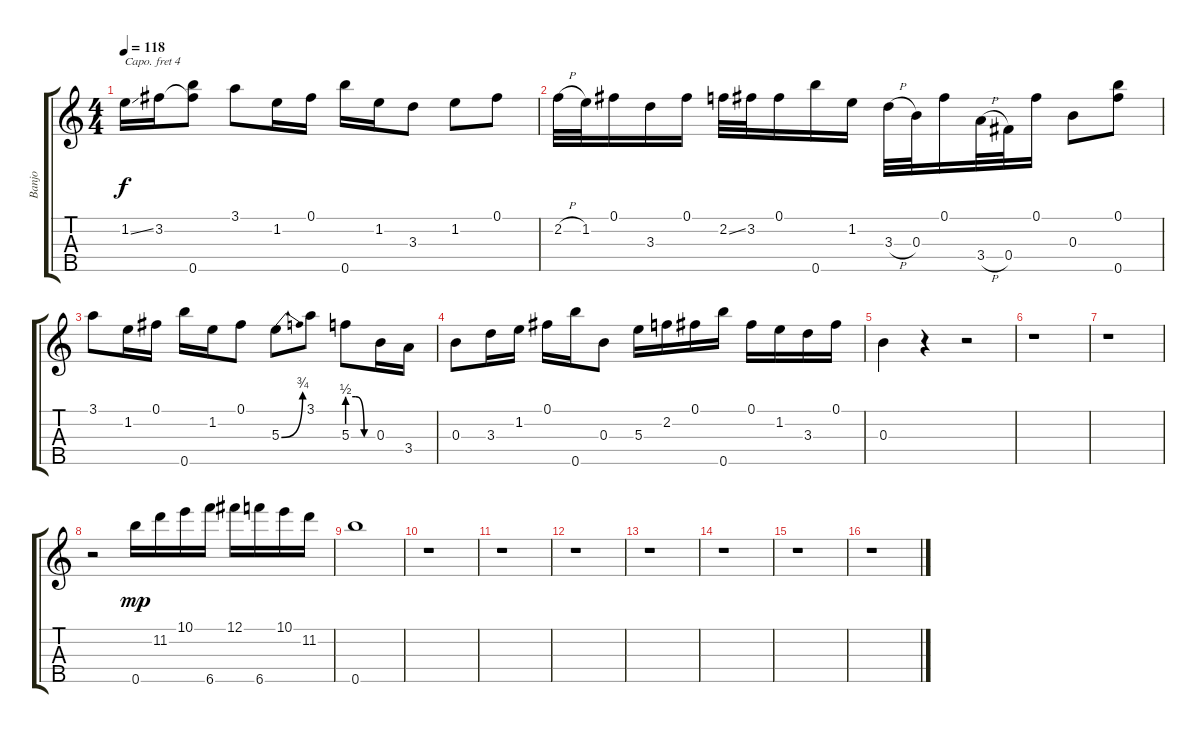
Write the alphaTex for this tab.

\track ("Banjo" "Banjo") {instrument banjo}
\staff {score tabs}
\capo 4
\tuning (D4 B3 G3 D3 G4) {hide}
\displaytranspose 12
\ts (4 4)
\tempo 118
\clef g2
\ks c
1.2{ss}.16{dy f} 3.2.16 (3.2{t} 0.5).8 3.1.8 1.2.16 0.1.16 0.5.16 1.2.16 3.3.8 1.2.8 0.1.8 |
2.2{h}.32 1.2.32 0.1.16 3.3.16 0.1.16 2.2{ss}.32 3.2.32 0.1.16 0.5.16 1.2.16 3.3{h}.32 0.3.32 0.1.16 3.4{h}.32 0.4.32 0.1.16 0.3.8 (0.1 0.5).8 |
3.1.8 1.2.16 0.1.16 0.5.16 1.2.16 0.1.8 5.3{be (bend 0 0 60 3)}.8 3.1.8 5.3{be (custom 0 2 20 2 40 0 60 0)}.8 0.3.16 3.4.16 |
0.3.8 3.3.16 1.2.16 0.1.16 0.5.16 0.3.8 5.3.16 2.2.16 0.1.16 0.5.16 0.1.16 1.2.16 3.3.16 0.1.16 |
0.3.4 r.4 r.2 |
r.1 |
r.1 |
r.2 0.5.16{dy mp} 11.2.16 10.1.16 6.5.16 12.1.16 6.5.16 10.1.16 11.2.16 |
0.5.1 |
r.1 |
r.1 |
r.1 |
r.1 |
r.1 |
r.1 |
r.1
